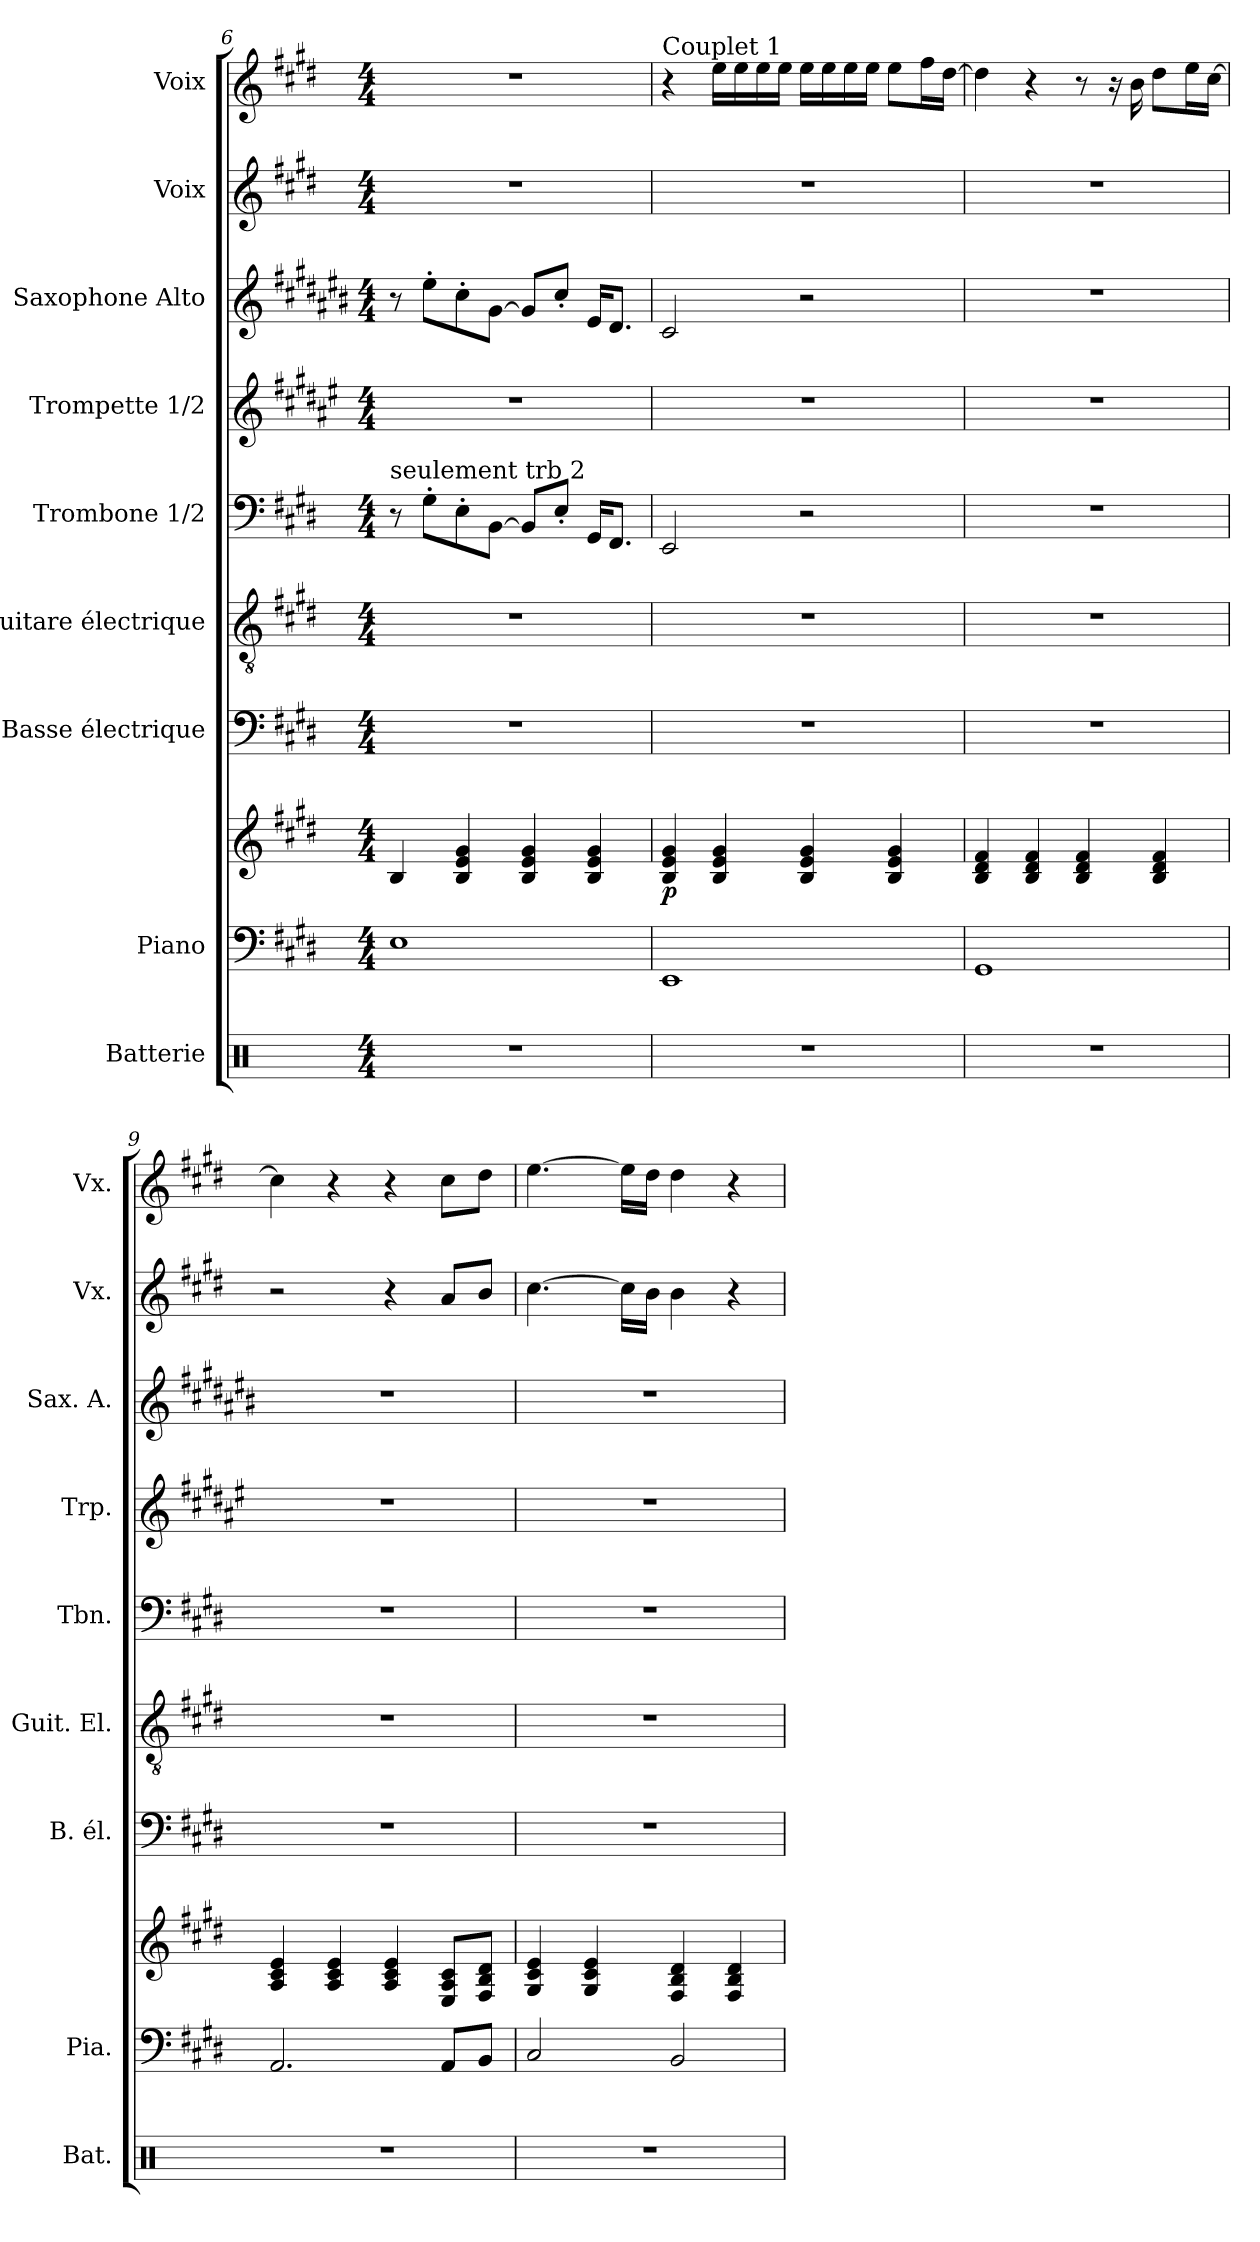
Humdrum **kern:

**kern	**kern	**kern	**dynam	**kern	**kern	**kern	**kern	**kern	**kern	**kern
*part9	*part8	*part8	*part8	*part7	*part6	*part5	*part4	*part3	*part2	*part1
*staff10	*staff9	*staff8	*staff8/9	*staff7	*staff6	*staff5	*staff4	*staff3	*staff2	*staff1
*I"Batterie	*I"Piano	*	*	*I"Basse électrique	*I"Guitare électrique	*I"Trombone 1/2	*I"Trompette 1/2	*I"Saxophone Alto	*I"Voix	*I"Voix
*I'Bat.	*I'Pia.	*	*	*I'B. él.	*I'Guit. El.	*I'Tbn.	*I'Trp.	*I'Sax. A.	*I'Vx.	*I'Vx.
*clefX	*clefF4	*clefG2	*	*clefF4	*clefGv2	*clefF4	*clefG2	*clefG2	*clefG2	*clefG2
*	*	*	*	*ITrd7c12	*	*	*ITrd1c2	*ITrd5c9	*	*
*k[]	*k[f#c#g#d#]	*k[f#c#g#d#]	*	*k[f#c#g#d#]	*k[f#c#g#d#]	*k[f#c#g#d#]	*k[f#c#g#d#]	*k[f#c#g#d#]	*k[f#c#g#d#]	*k[f#c#g#d#]
*M4/4	*M4/4	*M4/4	*	*M4/4	*M4/4	*M4/4	*M4/4	*M4/4	*M4/4	*M4/4
=6	=6	=6	=6	=6	=6	=6	=6	=6	=6	=6
!	!	!	!	!	!	!LO:TX:a:t=seulement trb 2	!	!	!	!
1r	1E	4B/	.	1r	1r	8r	1r	8r	1r	1r
.	.	.	.	.	.	8G#'\L	.	8g#'\L	.	.
.	.	4B/ 4e/ 4g#/	.	.	.	8E'\	.	8e'\	.	.
.	.	.	.	.	.	[8BB\J	.	[8B\J	.	.
.	.	4B/ 4e/ 4g#/	.	.	.	8BB/L]	.	8B/L]	.	.
.	.	.	.	.	.	8E'/J	.	8e'/J	.	.
.	.	4B/ 4e/ 4g#/	.	.	.	16GG#/KL	.	16G#/KL	.	.
.	.	.	.	.	.	8.FF#/J	.	8.F#/J	.	.
=7	=7	=7	=7	=7	=7	=7	=7	=7	=7	=7
!	!	!	!	!	!	!	!	!	!	!LO:TX:t=Couplet 1
!	!	!	!LO:DY:b	!	!	!	!	!	!	!
1r	1EE	4B/ 4e/ 4g#/	p	1r	1r	2EE/	1r	2E/	1r	4r
.	.	4B/ 4e/ 4g#/	.	.	.	.	.	.	.	16ee\LL
.	.	.	.	.	.	.	.	.	.	16ee\
.	.	.	.	.	.	.	.	.	.	16ee\
.	.	.	.	.	.	.	.	.	.	16ee\JJ
.	.	4B/ 4e/ 4g#/	.	.	.	2r	.	2r	.	16ee\LL
.	.	.	.	.	.	.	.	.	.	16ee\
.	.	.	.	.	.	.	.	.	.	16ee\
.	.	.	.	.	.	.	.	.	.	16ee\JJ
.	.	4B/ 4e/ 4g#/	.	.	.	.	.	.	.	8ee\L
.	.	.	.	.	.	.	.	.	.	16ff#\L
.	.	.	.	.	.	.	.	.	.	[16dd#\JJ
!!LO:LB:g=z
=8	=8	=8	=8	=8	=8	=8	=8	=8	=8	=8
1r	1GG#	4B/ 4d#/ 4f#/	.	1r	1r	1r	1r	1r	1r	4dd#\]
.	.	4B/ 4d#/ 4f#/	.	.	.	.	.	.	.	4r
.	.	4B/ 4d#/ 4f#/	.	.	.	.	.	.	.	8r
.	.	.	.	.	.	.	.	.	.	16r
.	.	.	.	.	.	.	.	.	.	16b\
.	.	4B/ 4d#/ 4f#/	.	.	.	.	.	.	.	8dd#\L
.	.	.	.	.	.	.	.	.	.	16ee\L
.	.	.	.	.	.	.	.	.	.	[16cc#\JJ
=9	=9	=9	=9	=9	=9	=9	=9	=9	=9	=9
1r	2.AA/	4A/ 4c#/ 4e/	.	1r	1r	1r	1r	1r	2r	4cc#\]
.	.	4A/ 4c#/ 4e/	.	.	.	.	.	.	.	4r
.	.	4A/ 4c#/ 4e/	.	.	.	.	.	.	4r	4r
.	8AA/L	8E/ 8A/ 8c#/L	.	.	.	.	.	.	8a/L	8cc#\L
.	8BB/J	8F#/ 8B/ 8d#/J	.	.	.	.	.	.	8b/J	8dd#\J
=10	=10	=10	=10	=10	=10	=10	=10	=10	=10	=10
1r	2C#/	4G#/ 4c#/ 4e/	.	1r	1r	1r	1r	1r	[4.cc#\	[4.ee\
.	.	4G#/ 4c#/ 4e/	.	.	.	.	.	.	.	.
.	.	.	.	.	.	.	.	.	16cc#\LL]	16ee\LL]
.	.	.	.	.	.	.	.	.	16b\JJ	16dd#\JJ
.	2BB/	4F#/ 4B/ 4d#/	.	.	.	.	.	.	4b\	4dd#\
.	.	4F#/ 4B/ 4d#/	.	.	.	.	.	.	4r	4r
=	=	=	=	=	=	=	=	=	=	=
*-	*-	*-	*-	*-	*-	*-	*-	*-	*-	*-
